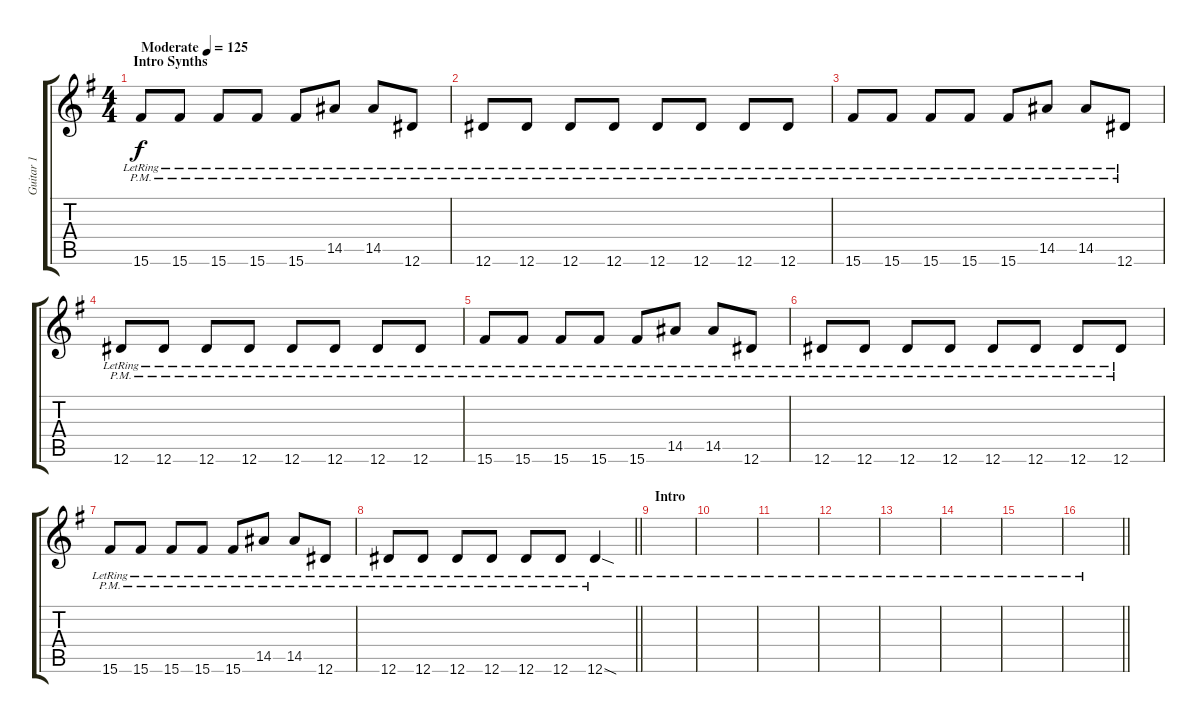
\track ("Guitar 1" "Guitar 1") {instrument overdrivenguitar}
\staff {score tabs}
\tuning (Eb4 Bb3 Gb3 Db3 Ab2 Eb2) {hide}
\ts (4 4)
\section ("" "Intro Synths")
\tempo (125 "Moderate")
\clef g2
\ks g
15.6{pm lr}.8{dy f instrument overdrivenguitar} 15.6{pm lr}.8 15.6{pm lr}.8 15.6{pm lr}.8 15.6{pm lr}.8 14.5{pm lr}.8 14.5{pm lr}.8 12.6{pm lr}.8 |
12.6{pm lr}.8 12.6{pm lr}.8 12.6{pm lr}.8 12.6{pm lr}.8 12.6{pm lr}.8 12.6{pm lr}.8 12.6{pm lr}.8 12.6{pm lr}.8 |
15.6{pm lr}.8 15.6{pm lr}.8 15.6{pm lr}.8 15.6{pm lr}.8 15.6{pm lr}.8 14.5{pm lr}.8 14.5{pm lr}.8 12.6{pm lr}.8 |
12.6{pm lr}.8 12.6{pm lr}.8 12.6{pm lr}.8 12.6{pm lr}.8 12.6{pm lr}.8 12.6{pm lr}.8 12.6{pm lr}.8 12.6{pm lr}.8 |
15.6{pm lr}.8 15.6{pm lr}.8 15.6{pm lr}.8 15.6{pm lr}.8 15.6{pm lr}.8 14.5{pm lr}.8 14.5{pm lr}.8 12.6{pm lr}.8 |
12.6{pm lr}.8 12.6{pm lr}.8 12.6{pm lr}.8 12.6{pm lr}.8 12.6{pm lr}.8 12.6{pm lr}.8 12.6{pm lr}.8 12.6{pm lr}.8 |
15.6{pm lr}.8 15.6{pm lr}.8 15.6{pm lr}.8 15.6{pm lr}.8 15.6{pm lr}.8 14.5{pm lr}.8 14.5{pm lr}.8 12.6{pm lr}.8 |
\barLineRight lightlight
12.6{pm lr}.8 12.6{pm lr}.8 12.6{pm lr}.8 12.6{pm lr}.8 12.6{pm lr}.8 12.6{pm lr}.8 12.6{sod pm lr}.4 |
\section ("" "Intro")
|
|
|
|
|
|
|
\barLineRight lightlight
